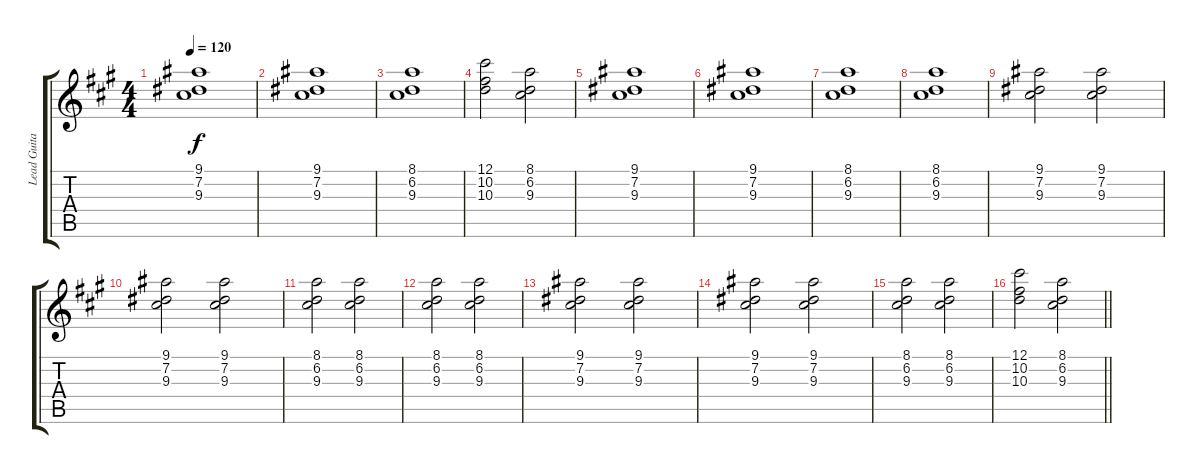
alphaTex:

\track ("Lead Guitar" "Lead Guita") {instrument overdrivenguitar}
\staff {score tabs}
\tuning (Db4 Ab3 E3 B2 Gb2 Db2) {hide}
\ts (4 4)
\tempo 120
\clef g2
\ks a
(9.1 7.2 9.3).1{dy f} |
(9.1 7.2 9.3).1 |
(8.1 6.2 9.3).1 |
(12.1 10.2 10.3).2 (8.1 6.2 9.3).2 |
(9.1 7.2 9.3).1 |
(9.1 7.2 9.3).1 |
(8.1 6.2 9.3).1 |
(8.1 6.2 9.3).1 |
(9.1 7.2 9.3).2 (9.1 7.2 9.3).2 |
(9.1 7.2 9.3).2 (9.1 7.2 9.3).2 |
(8.1 6.2 9.3).2 (8.1 6.2 9.3).2 |
(8.1 6.2 9.3).2 (8.1 6.2 9.3).2 |
(9.1 7.2 9.3).2 (9.1 7.2 9.3).2 |
(9.1 7.2 9.3).2 (9.1 7.2 9.3).2 |
(8.1 6.2 9.3).2 (8.1 6.2 9.3).2 |
\barLineRight lightlight
(12.1 10.2 10.3).2 (8.1 6.2 9.3).2
